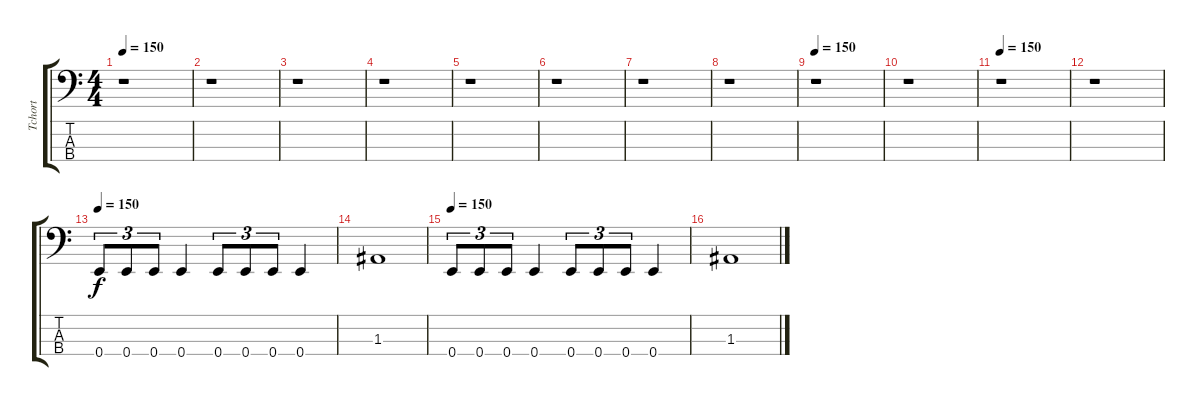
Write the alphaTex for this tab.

\track ("Tchort" "Tchort") {instrument electricbasspick}
\staff {score tabs}
\tuning (G2 D2 A1 E1) {hide}
\ts (4 4)
\tempo 150
\clef f4
\ks c
r.1{dy f} |
r.1 |
r.1 |
r.1 |
r.1 |
r.1 |
r.1 |
r.1 |
\tempo 150
r.1 |
r.1 |
\tempo 150
r.1 |
r.1 |
\tempo 150
0.4.8{tu (3 2)} 0.4.8{tu (3 2)} 0.4.8{tu (3 2)} 0.4.4 0.4.8{tu (3 2)} 0.4.8{tu (3 2)} 0.4.8{tu (3 2)} 0.4.4 |
1.3.1 |
\tempo 150
0.4.8{tu (3 2)} 0.4.8{tu (3 2)} 0.4.8{tu (3 2)} 0.4.4 0.4.8{tu (3 2)} 0.4.8{tu (3 2)} 0.4.8{tu (3 2)} 0.4.4 |
1.3.1
